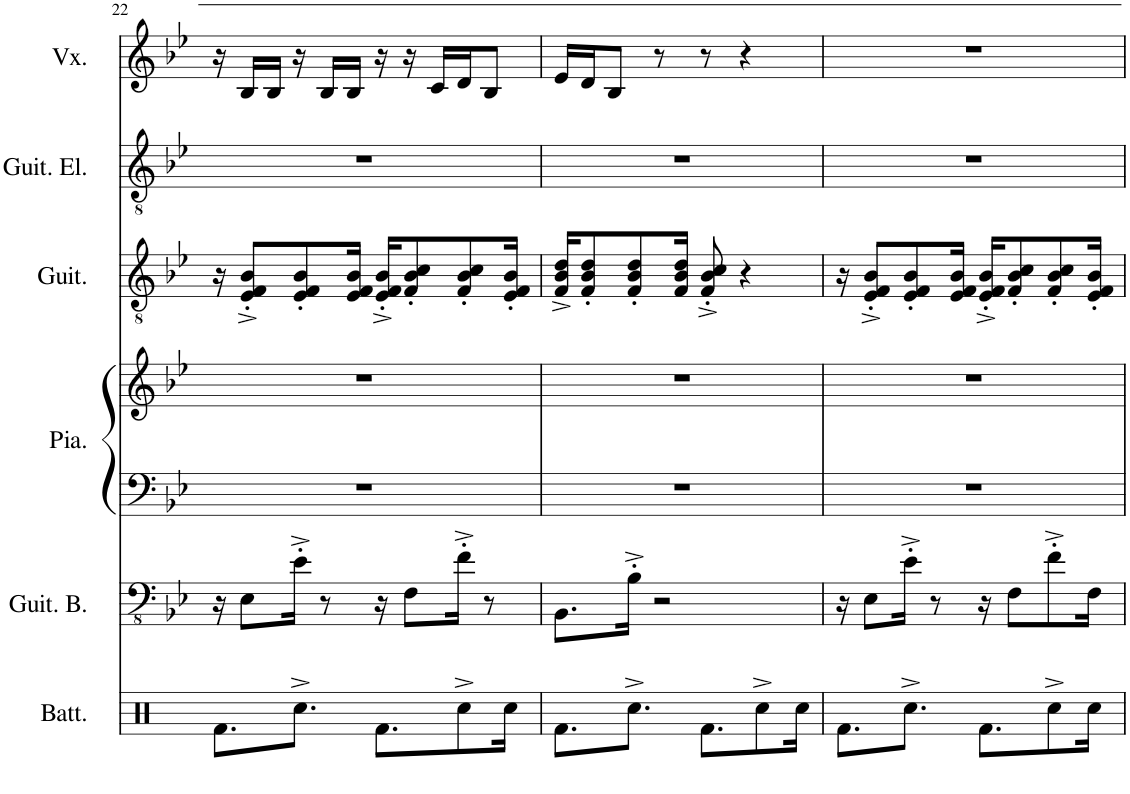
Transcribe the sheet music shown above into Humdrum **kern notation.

**kern	**kern	**kern	**kern	**kern	**kern	**kern
*part6	*part5	*part4	*part4	*part3	*part2	*part1
*staff7	*staff6	*staff5	*staff4	*staff3	*staff2	*staff1
*I"Batterie	*I"Guitare basse	*I"Piano	*	*I"Guitare acoustique	*I"Guitare électrique	*I"Voix
*I'Batt.	*I'Guit. B.	*I'Pia.	*	*I'Guit.	*I'Guit. El.	*I'Vx.
!!LO:PB:g=z
*clefX	*clefFv4	*clefF4	*clefG2	*clefGv2	*clefGv2	*clefG2
*k[]	*k[b-e-]	*k[b-e-]	*k[b-e-]	*k[b-e-]	*k[b-e-]	*k[b-e-]
*M6/8	*M6/8	*M6/8	*M6/8	*M6/8	*M6/8	*M6/8
=22	=22	=22	=22	=22	=22	=22
8.Rf\L	16r	2.r	2.r	16r	2.r	16r
.	8EE-\L	.	.	8E-/'^ 8F/'^ 8B-/'^L	.	16B-/LL
.	.	.	.	.	.	16B-/JJ
8.Rcc^\J	16E-'^\Jk	.	.	8E-/' 8F/' 8B-/'	.	16r
.	8r	.	.	.	.	16B-/LL
.	.	.	.	16E-/ 16F/ 16B-/Jk	.	16B-/JJ
8.Rf\L	16r	.	.	16E-/'^ 16F/'^ 16B-/'^KL	.	16r
.	8FF\L	.	.	8F/' 8B-/' 8c/'	.	16r
.	.	.	.	.	.	16c/LL
8Rcc^\	16F'^\Jk	.	.	8F/' 8B-/' 8c/'	.	16d/J
.	8r	.	.	.	.	8B-/J
16Rcc\Jk	.	.	.	16E-/' 16F/' 16B-/'Jk	.	.
=23	=23	=23	=23	=23	=23	=23
8.Rf\L	8.BBB-\L	2.r	2.r	16F/^ 16B-/^ 16d/^KL	2.r	16e-/LL
.	.	.	.	8F/' 8B-/' 8d/'	.	16d/J
.	.	.	.	.	.	8B-/J
8.Rcc^\J	16BB-'^\Jk	.	.	8F/' 8B-/' 8d/'	.	.
.	2r	.	.	.	.	8r
.	.	.	.	16F/ 16B-/ 16d/Jk	.	.
8.Rf\L	.	.	.	8F/'^ 8B-/'^ 8c/'^	.	8r
.	.	.	.	4r	.	4r
8Rcc^\	.	.	.	.	.	.
16Rcc\Jk	.	.	.	.	.	.
=24	=24	=24	=24	=24	=24	=24
8.Rf\L	16r	2.r	2.r	16r	2.r	2.r
.	8EE-\L	.	.	8E-/'^ 8F/'^ 8B-/'^L	.	.
8.Rcc^\J	16E-'^\Jk	.	.	8E-/' 8F/' 8B-/'	.	.
.	8r	.	.	.	.	.
.	.	.	.	16E-/ 16F/ 16B-/Jk	.	.
8.Rf\L	16r	.	.	16E-/'^ 16F/'^ 16B-/'^KL	.	.
.	8FF\L	.	.	8F/' 8B-/' 8c/'	.	.
8Rcc^\	8F'^\	.	.	8F/' 8B-/' 8c/'	.	.
16Rcc\Jk	16FF\Jk	.	.	16E-/' 16F/' 16B-/'Jk	.	.
=	=	=	=	=	=	=
*-	*-	*-	*-	*-	*-	*-
